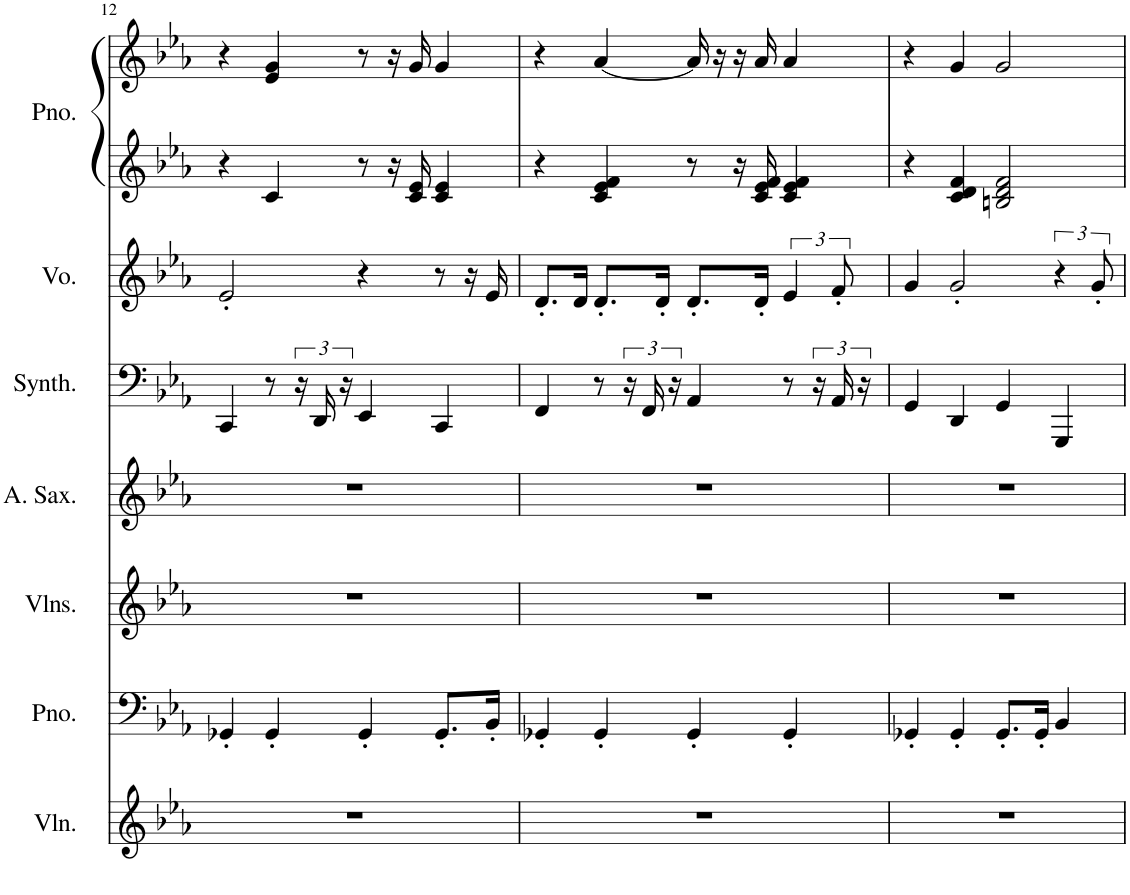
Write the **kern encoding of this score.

**kern	**kern	**kern	**kern	**kern	**kern	**kern	**kern
*part7	*part6	*part5	*part4	*part3	*part2	*part1	*part1
*staff8	*staff7	*staff6	*staff5	*staff4	*staff3	*staff2	*staff1
*I"Violin, Piccicato	*I"Piano, Drum	*I"Violins, String	*I"Alto Saxophone, Alto Sax	*I"Bass Synthesizer, Bass	*I"Voice, Vokal	*I"Piano, Piano	*
*I'Vln.	*I'Pno.	*I'Vlns.	*I'A. Sax.	*I'Synth.	*I'Vo.	*I'Pno.	*
!!LO:PB:g=z
*clefG2	*clefF4	*clefG2	*clefG2	*clefF4	*clefG2	*clefG2	*clefG2
*	*	*	*Trd5c9	*	*	*	*
*k[b-e-a-]	*k[b-e-a-]	*k[b-e-a-]	*k[b-e-a-]	*k[b-e-a-]	*k[b-e-a-]	*k[b-e-a-]	*k[b-e-a-]
*M4/4	*M4/4	*M4/4	*M4/4	*M4/4	*M4/4	*M4/4	*M4/4
=12	=12	=12	=12	=12	=12	=12	=12
1r	4GG-X'/	1r	1r	4CC/	2e-'/	4r	4r
.	4GG-'/	.	.	8r	.	4c/	4e-/ 4g/
.	.	.	.	24r	.	.	.
.	.	.	.	24DD/	.	.	.
.	.	.	.	24r	.	.	.
.	4GG-'/	.	.	4EE-/	4r	8r	8r
.	.	.	.	.	.	16r	16r
.	.	.	.	.	.	16c/ 16e-/	16g/
.	8.GG-'/L	.	.	4CC/	8r	4c/ 4e-/	4g/
.	.	.	.	.	16r	.	.
.	16BB-'/Jk	.	.	.	16e-/	.	.
=13	=13	=13	=13	=13	=13	=13	=13
1r	4GG-X'/	1r	1r	4FF/	8.d'/L	4r	4r
.	.	.	.	.	16d/Jk	.	.
.	4GG-'/	.	.	8r	8.d'/L	4c/ 4e-/ 4f/	[4a-/
.	.	.	.	24r	.	.	.
.	.	.	.	24FF/	.	.	.
.	.	.	.	.	16d'/Jk	.	.
.	.	.	.	24r	.	.	.
.	4GG-'/	.	.	4AA-/	8.d'/L	8r	16a-/]
.	.	.	.	.	.	.	16r
.	.	.	.	.	.	16r	16r
.	.	.	.	.	16d'/Jk	16c/ 16e-/ 16f/	16a-/
.	4GG-'/	.	.	8r	6e-/	4c/ 4e-/ 4f/	4a-/
.	.	.	.	24r	.	.	.
.	.	.	.	24AA-/	12f'/	.	.
.	.	.	.	24r	.	.	.
=14	=14	=14	=14	=14	=14	=14	=14
1r	4GG-X'/	1r	1r	4GG/	4g/	4r	4r
.	4GG-'/	.	.	4DD/	2g'/	4c/ 4d/ 4f/	4g/
.	8.GG-'/L	.	.	4GG/	.	2Bn/ 2d/ 2f/	2g/
.	16GG-'/Jk	.	.	.	.	.	.
.	4BB-/	.	.	4GGG/	6r	.	.
.	.	.	.	.	12g'/	.	.
=	=	=	=	=	=	=	=
*-	*-	*-	*-	*-	*-	*-	*-
